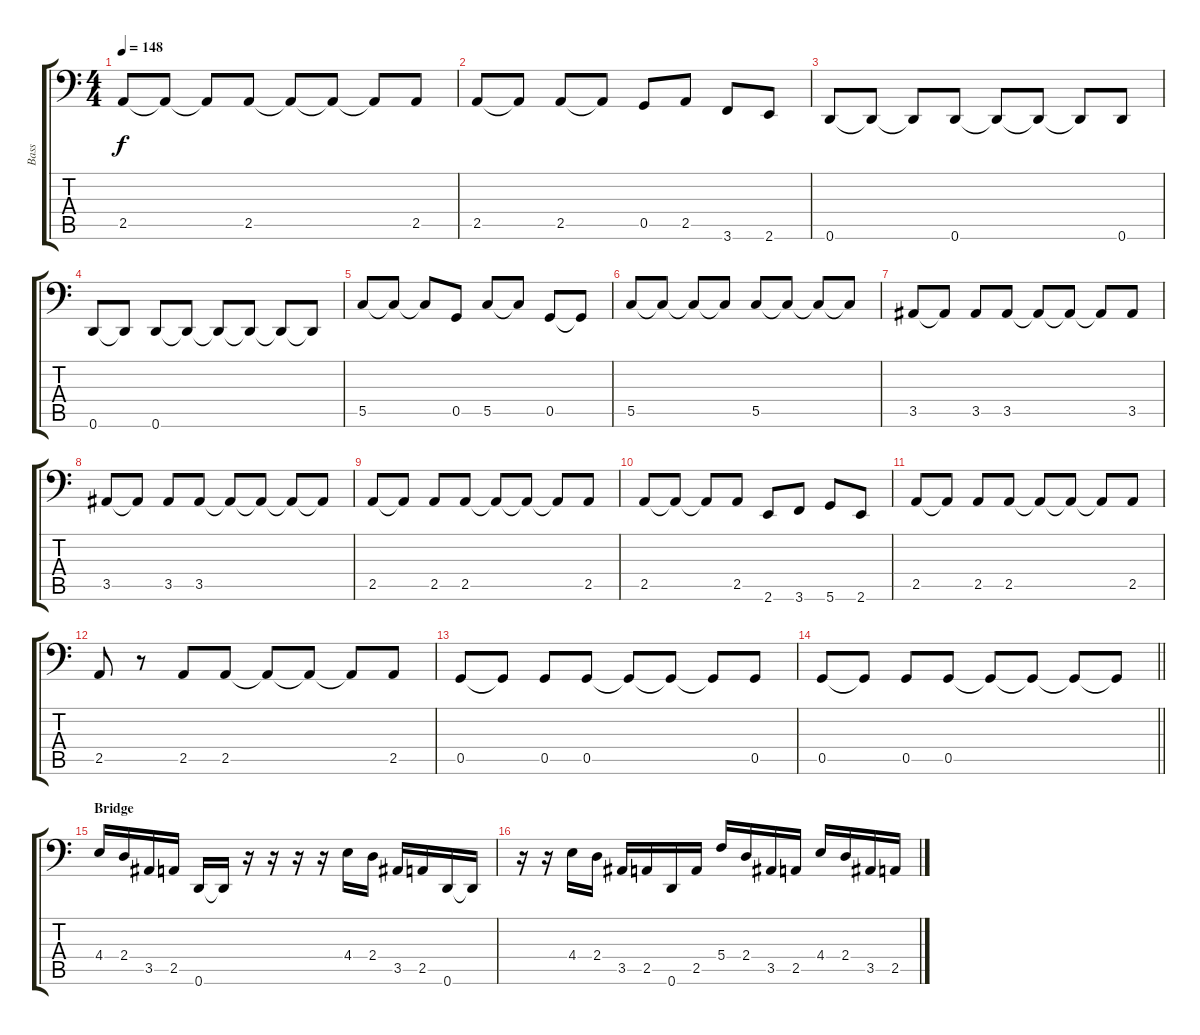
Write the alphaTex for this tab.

\track ("Bass" "Bass") {instrument electricbasspick}
\staff {score tabs}
\tuning (D3 A2 F2 C2 G1 D1) {hide}
\ts (4 4)
\tempo 148
\clef f4
\ks c
2.5.8{dy f} 2.5{t}.8 2.5{t}.8 2.5.8 2.5{t}.8 2.5{t}.8 2.5{t}.8 2.5.8 |
2.5.8 2.5{t}.8 2.5.8 2.5{t}.8 0.5.8 2.5.8 3.6.8 2.6.8 |
0.6.8 0.6{t}.8 0.6{t}.8 0.6.8 0.6{t}.8 0.6{t}.8 0.6{t}.8 0.6.8 |
0.6.8 0.6{t}.8 0.6.8 0.6{t}.8 0.6{t}.8 0.6{t}.8 0.6{t}.8 0.6{t}.8 |
5.5.8 5.5{t}.8 5.5{t}.8 0.5.8 5.5.8 5.5{t}.8 0.5.8 0.5{t}.8 |
5.5.8 5.5{t}.8 5.5{t}.8 5.5{t}.8 5.5.8 5.5{t}.8 5.5{t}.8 5.5{t}.8 |
3.5.8 3.5{t}.8 3.5.8 3.5.8 3.5{t}.8 3.5{t}.8 3.5{t}.8 3.5.8 |
3.5.8 3.5{t}.8 3.5.8 3.5.8 3.5{t}.8 3.5{t}.8 3.5{t}.8 3.5{t}.8 |
2.5.8 2.5{t}.8 2.5.8 2.5.8 2.5{t}.8 2.5{t}.8 2.5{t}.8 2.5.8 |
2.5.8 2.5{t}.8 2.5{t}.8 2.5.8 2.6.8 3.6.8 5.6.8 2.6.8 |
2.5.8 2.5{t}.8 2.5.8 2.5.8 2.5{t}.8 2.5{t}.8 2.5{t}.8 2.5.8 |
2.5.8 r.8 2.5.8 2.5.8 2.5{t}.8 2.5{t}.8 2.5{t}.8 2.5.8 |
0.5.8 0.5{t}.8 0.5.8 0.5.8 0.5{t}.8 0.5{t}.8 0.5{t}.8 0.5.8 |
\barLineRight lightlight
0.5.8 0.5{t}.8 0.5.8 0.5.8 0.5{t}.8 0.5{t}.8 0.5{t}.8 0.5{t}.8 |
\section ("" "Bridge")
4.4.16 2.4.16 3.5.16 2.5.16 0.6.16 0.6{t}.16 r.16 r.16 r.16 r.16 4.4.16 2.4.16 3.5.16 2.5.16 0.6.16 0.6{t}.16 |
r.16 r.16 4.4.16 2.4.16 3.5.16 2.5.16 0.6.16 2.5.16 5.4.16 2.4.16 3.5.16 2.5.16 4.4.16 2.4.16 3.5.16 2.5.16
